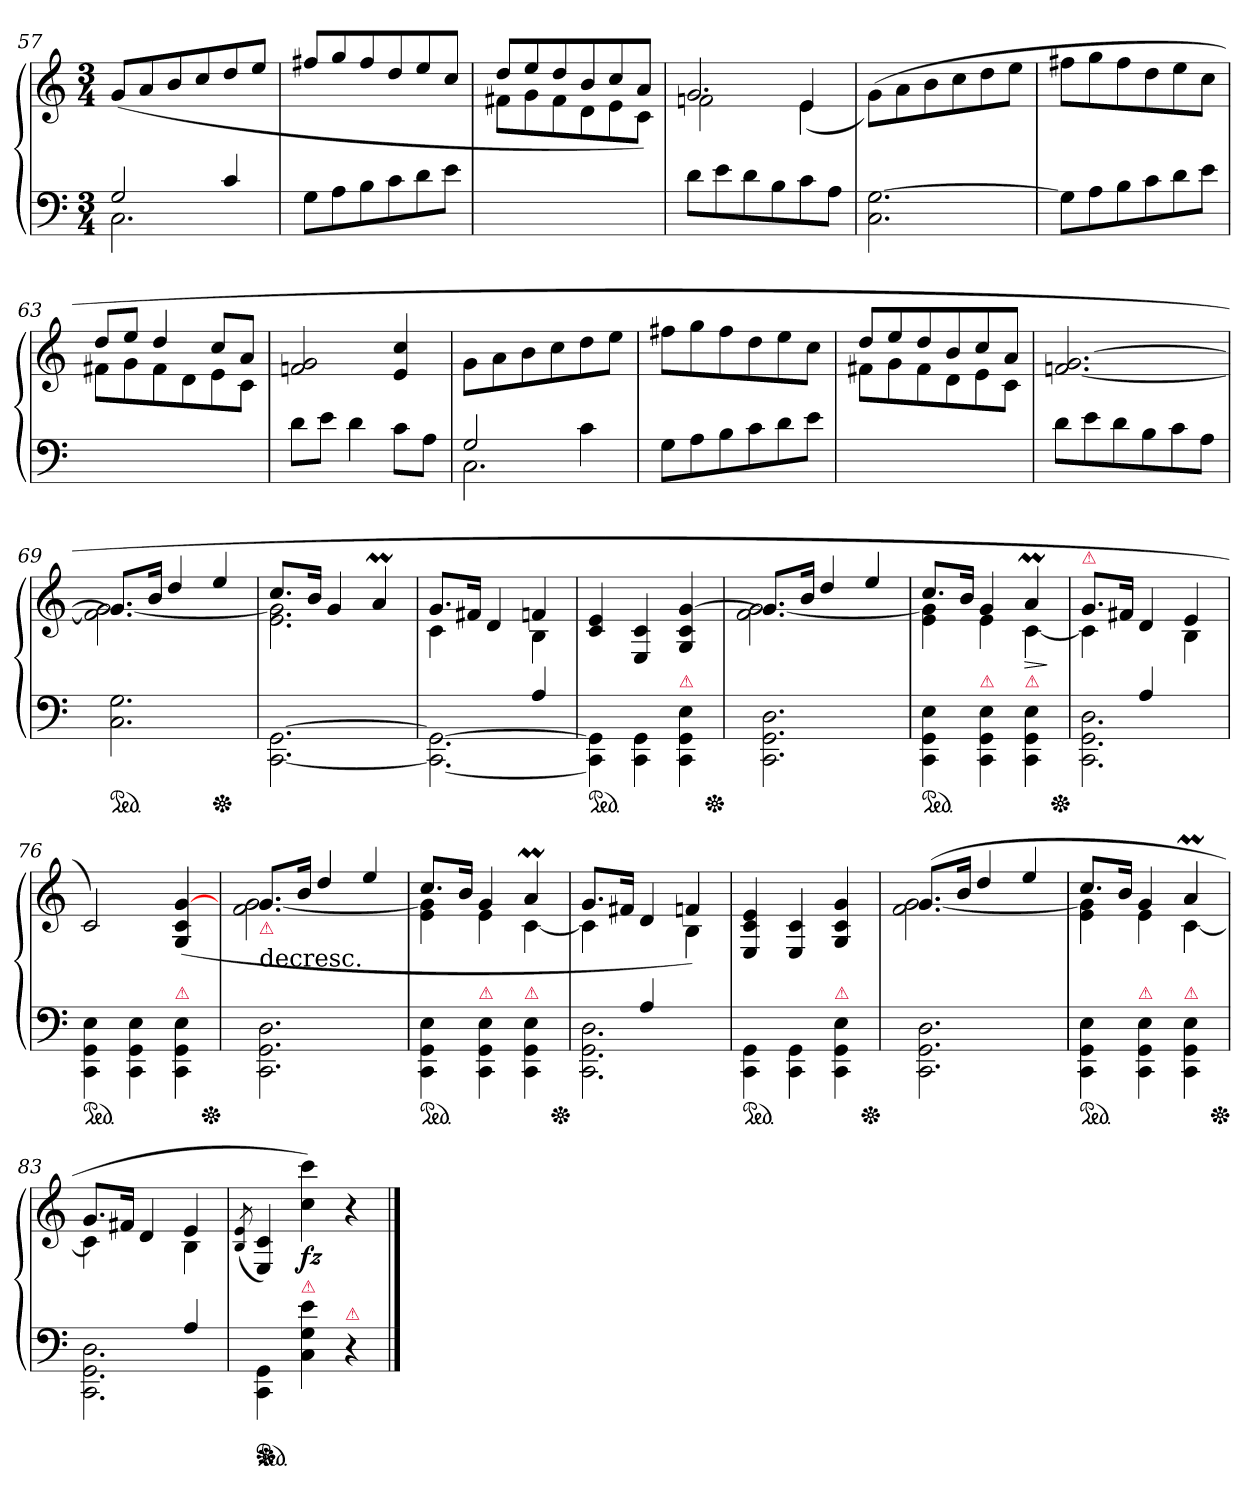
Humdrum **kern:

**kern	**kern	**dynam
*part1	*part1	*part1
*staff2	*staff1	*staff1/2
*clefF4	*clefG2	*
*k[]	*k[]	*
*C:	*C:	*
*M3/4	*M3/4	*
=57	=57	=57
*^	*	*
2G	2.C	(>8g/L	.
.	.	8a/	.
.	.	8b/	.
.	.	8cc/	.
4c	.	8dd/	.
.	.	8ee/J	.
*v	*v	*	*
=58	=58	=58
8GL	8ff#X/L	.
8A	8gg/	.
8B	8ff#/	.
8c	8dd/	.
8d\	8ee/	.
8e\J	8cc/J	.
=59	=59	=59
*	*^	*
2.ryy	8ddL	8f#XL	.
.	8ee	8g	.
.	8dd	8f#	.
.	8b	8d	.
.	8cc	8e	.
.	8aJ)	8cJ	.
=60	=60	=60	=60
!	!LO:N:vis=2.	!	!
8dL	2g	2fn	.
8e	.	.	.
8d	.	.	.
8B	.	.	.
8c	4e	(>4e	.
8AJ	.	.	.
*	*v	*v	*
=61	=61	=61
2.C [2.G	(>8gL)	.
.	8a	.
.	8b	.
.	8cc	.
.	8dd	.
.	8eeJ	.
=62	=62	=62
8GL]	8ff#XL	.
8A	8gg	.
8B	8ff#	.
8c	8dd	.
8d	8ee	.
8eJ	8ccJ	.
=63	=63	=63
*	*^	*
2.ryy	8ddL	8f#XL	.
.	8eeJ	8g	.
.	4dd	8f#	.
.	.	8d	.
.	8ccL	8e	.
.	8aJ	8cJ	.
*	*v	*v	*
=64	=64	=64
8dL	2fn/ 2g/	.
8eJ	.	.
4d	.	.
8cL	4e 4cc	.
8AJ	.	.
=65	=65	=65
*^	*	*
2G	2.C	8gL	.
.	.	8a	.
.	.	8b	.
.	.	8cc	.
4c\	.	8dd	.
.	.	8eeJ	.
*v	*v	*	*
=66	=66	=66
8GL	8ff#XL	.
8A	8gg	.
8B	8ff#	.
8c	8dd	.
8d	8ee	.
8eJ	8ccJ	.
=67	=67	=67
*	*^	*
2.ryy	8ddL	8f#XL	.
.	8ee	8g	.
.	8dd	8f#	.
.	8b	8d	.
.	8cc	8e	.
.	8aJ	8cJ	.
=68	=68	=68	=68
!	!LO:TX:b:i:t=poco ritenuto.	!	!
*	*v	*v	*
8dL	[2.fn/ [2.g/	.
8e	.	.
8d	.	.
8B	.	.
8c	.	.
8AJ	.	.
=69	=69	=69
*	*^	*
*ped	*	*	*
2.C 2.G	8.gL]	2.f] [2.g	.
.	16bJk	.	.
.	4dd	.	.
*Xped	*	*	*
.	4ee	.	.
=70	=70	=70	=70
[2.CC\ [>2.GG\	8.ccL	2.e 2.g]	.
.	16bJk	.	.
.	4g	.	.
.	4aM	.	.
=71	=71	=71	=71
*^	*	*	*
2ryy	2.CC_ 2.GG_	8.gL	4c	.
.	.	16f#XJk	.	.
.	.	4d	4ryy	.
4A	.	4fn	4B	.
*v	*v	*	*	*
*	*v	*v	*
=72	=72	=72
*ped	*	*
4CC]\ 4GG]\	4c 4e	.
4CC\ 4GG\	4E/ 4c/	.
!LO:TX:a:color=crimson:t=⚠	!	!
4CC\ 4GG\ 4E\	4G/ 4c/ [4g/	.
*Xped	*	*
=73	=73	=73
*	*^	*
2.CC\ 2.GG\ 2.D\	8.gL]	2.f [2.g	.
.	16bJk	.	.
.	4dd	.	.
.	4ee	.	.
=74	=74	=74	=74
!LO:TX:a:color=crimson:t=⚠	!	!	!
*ped	*	*	*
4CC\ 4GG\ 4E\	8.ccL	4e 4g]	.
.	16bJk	.	.
!LO:TX:a:color=crimson:t=⚠	!	!	!
4CC\ 4GG\ 4E\	4g	4e	.
!LO:TX:a:color=crimson:t=⚠	!	!	!
4CC\ 4GG\ 4E\	4aM	[4c	>
*	*v	*v	*
.	.	]
*Xped	*	*
=75	=75	=75
*^	*^	*
!	!	!LO:TX:a:color=crimson:t=⚠	!	!
4ryy	2.CC 2.GG 2.D	8.gL	4c]	.
.	.	16f#XJk	.	.
4A	.	4d	4ryy	.
4ryy	.	4e	4B	.
*v	*v	*	*	*
*	*v	*v	*
=76	=76	=76
*ped	*	*
4CC\ 4GG\ 4E\	2c)	.
4CC\ 4GG\ 4E\	.	.
!LO:TX:a:color=crimson:t=⚠	!	!
4CC\ 4GG\ 4E\	(>4G/ 4c/ [>4g/	.
*Xped	*	*
=77	=77	=77
*	*^	*
!	!LO:TX:b:color=crimson:t=⚠	!	!
!	!LO:TX:c:t=decresc.	!	!
2.CC\ 2.GG\ 2.D\	8.gL	2.f [2.g	.
.	16bJk	.	.
.	4dd	.	.
.	4ee	.	.
=78	=78	=78	=78
!LO:TX:a:color=crimson:t=⚠	!	!	!
*ped	*	*	*
4CC\ 4GG\ 4E\	8.ccL	4e 4g]	.
.	16bJk	.	.
!LO:TX:a:color=crimson:t=⚠	!	!	!
4CC\ 4GG\ 4E\	4g	4e	.
!LO:TX:a:color=crimson:t=⚠	!	!	!
4CC\ 4GG\ 4E\	4aM	[4c	.
*Xped	*	*	*
=79	=79	=79	=79
*^	*	*	*
4ryy	2.CC 2.GG 2.D	8.gL	4c]	.
.	.	16f#XJk	.	.
4A	.	4d	4ryy	.
4ryy	.	4fn)	4B	.
*v	*v	*	*	*
*	*v	*v	*
=80	=80	=80
*ped	*	*
4CC\ 4GG\	4E/ 4c/ 4e/	.
4CC\ 4GG\	4E/ 4c/	.
!LO:TX:a:color=crimson:t=⚠	!	!
4CC\ 4GG\ 4E\	4G/ 4c/ 4g/	.
*Xped	*	*
=81	=81	=81
*	*^	*
2.CC\ 2.GG\ 2.D\	(>8.gL	2.f [2.g	.
.	16bJk	.	.
.	4dd	.	.
.	4ee	.	.
=82	=82	=82	=82
!LO:TX:a:color=crimson:t=⚠	!	!	!
*ped	*	*	*
4CC\ 4GG\ 4E\	8.ccL	4e 4g]	.
.	16bJk	.	.
!LO:TX:a:color=crimson:t=⚠	!	!	!
4CC\ 4GG\ 4E\	4g	4e	.
!LO:TX:a:color=crimson:t=⚠	!	!	!
4CC\ 4GG\ 4E\	4aM	[4c	.
*Xped	*	*	*
=83	=83	=83	=83
*^	*	*	*
2ryy	2.CC 2.GG 2.D	8.gL	4c]	.
.	.	16f#XJk	.	.
.	.	4d	4ryy	.
4A	.	4e	4B	.
*v	*v	*	*	*
*	*v	*v	*
=84	=84	=84
.	(<8qB/ 8qe/	.
*ped	*	*
*Xped	*	*
4CC\ 4GG\	4E/ 4c/)	.
!LO:TX:a:color=crimson:t=⚠	!	!
4C 4G 4e	4cc 4ccc)	fz
!LO:TX:a:color=crimson:t=⚠	!	!
4r	4r	.
==	==	==
*-	*-	*-
